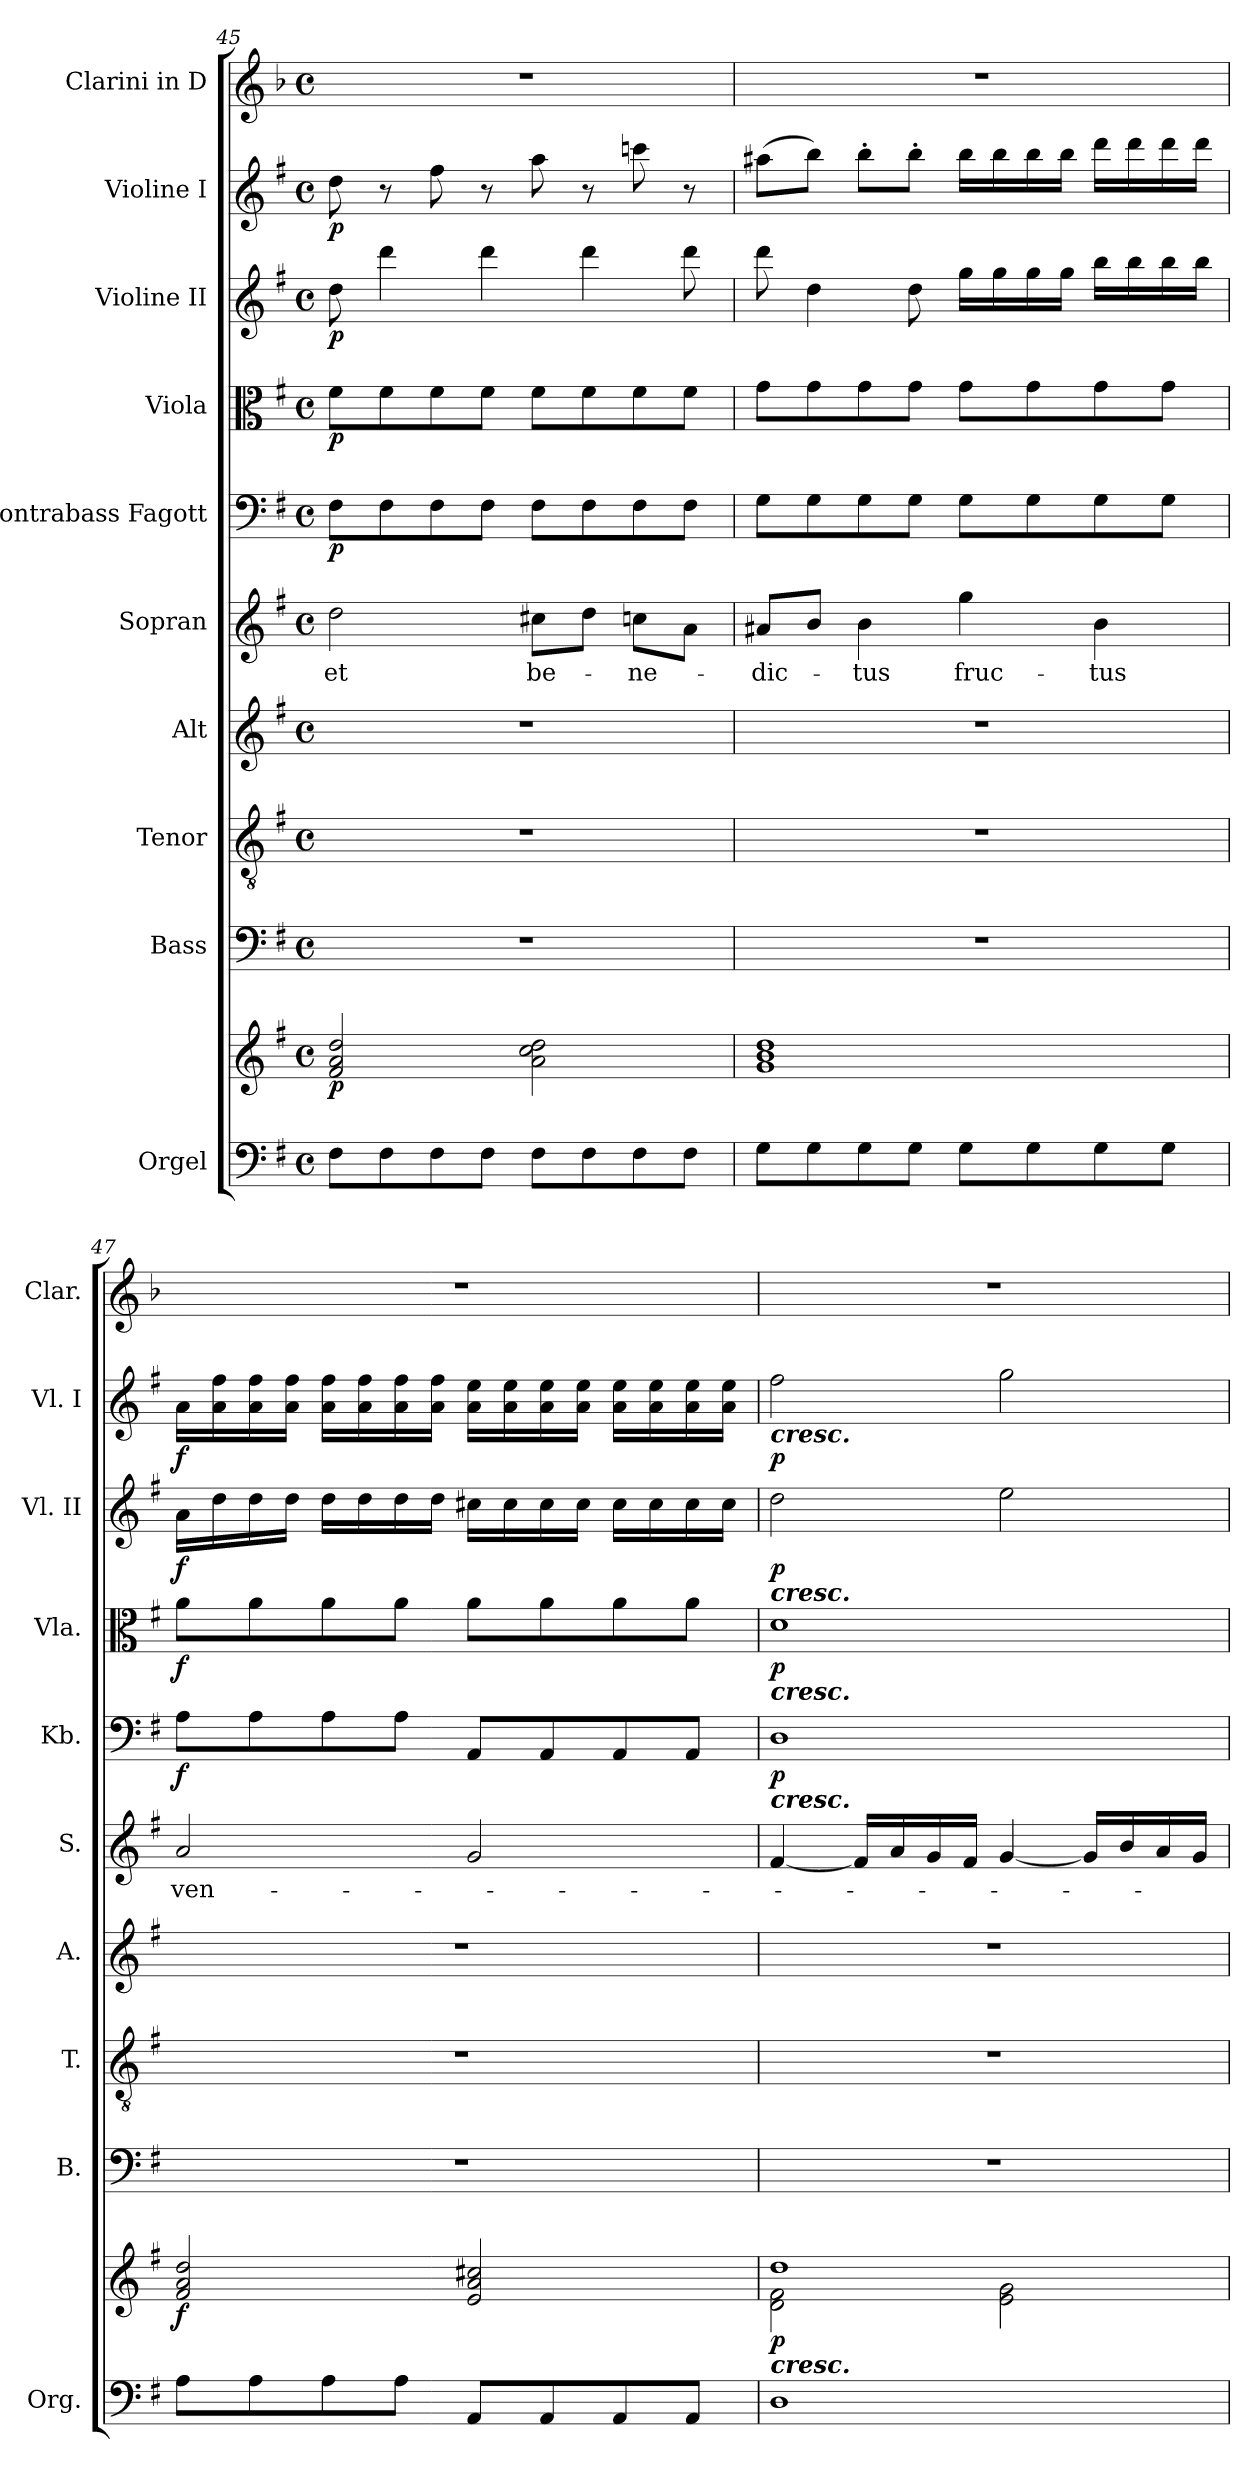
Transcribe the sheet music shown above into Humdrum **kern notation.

**kern	**kern	**dynam	**kern	**kern	**kern	**kern	**text	**kern	**dynam	**kern	**dynam	**kern	**dynam	**kern	**dynam	**kern
*part10	*part10	*part10	*part9	*part8	*part7	*part6	*part6	*part5	*part5	*part4	*part4	*part3	*part3	*part2	*part2	*part1
*staff11	*staff10	*staff10/11	*staff9	*staff8	*staff7	*staff6	*staff6	*staff5	*staff5	*staff4	*staff4	*staff3	*staff3	*staff2	*staff2	*staff1
*I"Orgel	*	*	*I"Bass	*I"Tenor	*I"Alt	*I"Sopran	*	*I"Kontrabass Fagott	*	*I"Viola	*	*I"Violine II	*	*I"Violine I	*	*I"Clarini in D
*I'Org.	*	*	*I'B.	*I'T.	*I'A.	*I'S.	*	*I'Kb.	*	*I'Vla.	*	*I'Vl. II	*	*I'Vl. I	*	*I'Clar.
*clefF4	*clefG2	*	*clefF4	*clefGv2	*clefG2	*clefG2	*	*clefF4	*	*clefC3	*	*clefG2	*	*clefG2	*	*clefG2
*	*	*	*	*	*	*	*	*ITrd7c12	*	*	*	*	*	*	*	*ITrd-1c-2
*k[f#]	*k[f#]	*	*k[f#]	*k[f#]	*k[f#]	*k[f#]	*	*k[f#]	*	*k[f#]	*	*k[f#]	*	*k[f#]	*	*k[f#]
*G:	*G:	*	*G:	*G:	*G:	*G:	*	*G:	*	*G:	*	*G:	*	*G:	*	*G:
*M4/4	*M4/4	*	*M4/4	*M4/4	*M4/4	*M4/4	*	*M4/4	*	*M4/4	*	*M4/4	*	*M4/4	*	*M4/4
*met(c)	*met(c)	*	*met(c)	*met(c)	*met(c)	*met(c)	*	*met(c)	*	*met(c)	*	*met(c)	*	*met(c)	*	*met(c)
=45	=45	=45	=45	=45	=45	=45	=45	=45	=45	=45	=45	=45	=45	=45	=45	=45
!	!	!LO:DY:b	!	!	!	!	!LO:LY:b	!	!LO:DY:b	!	!LO:DY:b	!	!LO:DY:b	!	!LO:DY:b	!
8F#\L	2f#/ 2a/ 2dd/	p	1r	1r	1r	2dd\	et	8FF#\L	p	8f#\L	p	8dd\	p	8dd\	p	1r
8F#\	.	.	.	.	.	.	.	8FF#\	.	8f#\	.	4ddd\	.	8r	.	.
8F#\	.	.	.	.	.	.	.	8FF#\	.	8f#\	.	.	.	8ff#\	.	.
8F#\J	.	.	.	.	.	.	.	8FF#\J	.	8f#\J	.	4ddd\	.	8r	.	.
!	!	!	!	!	!	!	!LO:LY:b	!	!	!	!	!	!	!	!	!
8F#\L	2a\ 2cc\ 2dd\	.	.	.	.	8cc#X\L	be-	8FF#\L	.	8f#\L	.	.	.	8aa\	.	.
8F#\	.	.	.	.	.	8dd\J	.	8FF#\	.	8f#\	.	4ddd\	.	8r	.	.
!	!	!	!	!	!	!	!LO:LY:b	!	!	!	!	!	!	!	!	!
8F#\	.	.	.	.	.	8ccn\L	-ne-	8FF#\	.	8f#\	.	.	.	8cccn\	.	.
8F#\J	.	.	.	.	.	8a\J	.	8FF#\J	.	8f#\J	.	8ddd\	.	8r	.	.
=46	=46	=46	=46	=46	=46	=46	=46	=46	=46	=46	=46	=46	=46	=46	=46	=46
!	!	!	!	!	!	!	!LO:LY:b	!	!	!	!	!	!	!	!	!
8G\L	1g 1b 1dd	.	1r	1r	1r	8a#X/L	-dic-	8GG\L	.	8g\L	.	8ddd\	.	(>8aa#X\L	.	1r
8G\	.	.	.	.	.	8b/J	.	8GG\	.	8g\	.	4dd\	.	8bb\J)	.	.
!	!	!	!	!	!	!	!LO:LY:b	!	!	!	!	!	!	!	!	!
8G\	.	.	.	.	.	4b\	-tus	8GG\	.	8g\	.	.	.	8bb'>\L	.	.
8G\J	.	.	.	.	.	.	.	8GG\J	.	8g\J	.	8dd\	.	8bb'>\J	.	.
!	!	!	!	!	!	!	!LO:LY:b	!	!	!	!	!	!	!	!	!
8G\L	.	.	.	.	.	4gg\	fruc-	8GG\L	.	8g\L	.	16gg\LL	.	16bb\LL	.	.
.	.	.	.	.	.	.	.	.	.	.	.	16gg\	.	16bb\	.	.
8G\	.	.	.	.	.	.	.	8GG\	.	8g\	.	16gg\	.	16bb\	.	.
.	.	.	.	.	.	.	.	.	.	.	.	16gg\JJ	.	16bb\JJ	.	.
!	!	!	!	!	!	!	!LO:LY:b	!	!	!	!	!	!	!	!	!
8G\	.	.	.	.	.	4b\	-tus	8GG\	.	8g\	.	16bb\LL	.	16ddd\LL	.	.
.	.	.	.	.	.	.	.	.	.	.	.	16bb\	.	16ddd\	.	.
8G\J	.	.	.	.	.	.	.	8GG\J	.	8g\J	.	16bb\	.	16ddd\	.	.
.	.	.	.	.	.	.	.	.	.	.	.	16bb\JJ	.	16ddd\JJ	.	.
=47	=47	=47	=47	=47	=47	=47	=47	=47	=47	=47	=47	=47	=47	=47	=47	=47
!	!	!LO:DY:b	!	!	!	!	!LO:LY:b	!	!LO:DY:b	!	!LO:DY:b	!	!LO:DY:b	!	!LO:DY:b	!
8A\L	2f#/ 2a/ 2dd/	f	1r	1r	1r	2a/	ven-	8AA\L	f	8a\L	f	16a\LL	f	16a\LL	f	1r
.	.	.	.	.	.	.	.	.	.	.	.	16dd\	.	16a\ 16ff#\	.	.
8A\	.	.	.	.	.	.	.	8AA\	.	8a\	.	16dd\	.	16a\ 16ff#\	.	.
.	.	.	.	.	.	.	.	.	.	.	.	16dd\JJ	.	16a\ 16ff#\JJ	.	.
8A\	.	.	.	.	.	.	.	8AA\	.	8a\	.	16dd\LL	.	16a\ 16ff#\LL	.	.
.	.	.	.	.	.	.	.	.	.	.	.	16dd\	.	16a\ 16ff#\	.	.
8A\J	.	.	.	.	.	.	.	8AA\J	.	8a\J	.	16dd\	.	16a\ 16ff#\	.	.
.	.	.	.	.	.	.	.	.	.	.	.	16dd\JJ	.	16a\ 16ff#\JJ	.	.
8AA/L	2e/ 2a/ 2cc#X/	.	.	.	.	2g/	.	8AAA/L	.	8a\L	.	16cc#X\LL	.	16a\ 16ee\LL	.	.
.	.	.	.	.	.	.	.	.	.	.	.	16cc#\	.	16a\ 16ee\	.	.
8AA/	.	.	.	.	.	.	.	8AAA/	.	8a\	.	16cc#\	.	16a\ 16ee\	.	.
.	.	.	.	.	.	.	.	.	.	.	.	16cc#\JJ	.	16a\ 16ee\JJ	.	.
8AA/	.	.	.	.	.	.	.	8AAA/	.	8a\	.	16cc#\LL	.	16a\ 16ee\LL	.	.
.	.	.	.	.	.	.	.	.	.	.	.	16cc#\	.	16a\ 16ee\	.	.
8AA/J	.	.	.	.	.	.	.	8AAA/J	.	8a\J	.	16cc#\	.	16a\ 16ee\	.	.
.	.	.	.	.	.	.	.	.	.	.	.	16cc#\JJ	.	16a\ 16ee\JJ	.	.
!!LO:PB:g=z
=48	=48	=48	=48	=48	=48	=48	=48	=48	=48	=48	=48	=48	=48	=48	=48	=48
*	*^	*	*	*	*	*	*	*	*	*	*	*	*	*	*	*
!	!	!	!	!	!	!	!	!	!	!	!	!	!	!	!LO:TX:b:Bi:t=cresc.	!	!
!	!	!	!	!	!	!	!	!	!	!	!	!	!LO:TX:b:Bi:t=cresc.	!	!	!	!
!	!	!	!	!	!	!	!	!	!	!	!LO:TX:b:Bi:t=cresc.	!	!	!	!	!	!
!	!	!	!	!	!	!	!	!	!LO:TX:b:Bi:t=cresc.	!	!	!	!	!	!	!	!
!	!LO:TX:b:Bi:t=cresc.	!	!	!	!	!	!	!	!	!	!	!	!	!	!	!	!
!	!	!	!LO:DY:b	!	!	!	!	!	!	!LO:DY:b	!	!LO:DY:b	!	!LO:DY:b	!	!LO:DY:b	!
1D	1dd	2d\ 2f#\	p	1r	1r	1r	[4f#/	.	1DD	p	1d	p	2dd\	p	2ff#\	p	1r
.	.	.	.	.	.	.	16f#/LL]	.	.	.	.	.	.	.	.	.	.
.	.	.	.	.	.	.	16a/	.	.	.	.	.	.	.	.	.	.
.	.	.	.	.	.	.	16g/	.	.	.	.	.	.	.	.	.	.
.	.	.	.	.	.	.	16f#/JJ	.	.	.	.	.	.	.	.	.	.
.	.	2e\ 2g\	.	.	.	.	[4g/	.	.	.	.	.	2ee\	.	2gg\	.	.
.	.	.	.	.	.	.	16g/LL]	.	.	.	.	.	.	.	.	.	.
.	.	.	.	.	.	.	16b/	.	.	.	.	.	.	.	.	.	.
.	.	.	.	.	.	.	16a/	.	.	.	.	.	.	.	.	.	.
.	.	.	.	.	.	.	16g/JJ	.	.	.	.	.	.	.	.	.	.
*	*v	*v	*	*	*	*	*	*	*	*	*	*	*	*	*	*	*
=	=	=	=	=	=	=	=	=	=	=	=	=	=	=	=	=
*-	*-	*-	*-	*-	*-	*-	*-	*-	*-	*-	*-	*-	*-	*-	*-	*-
